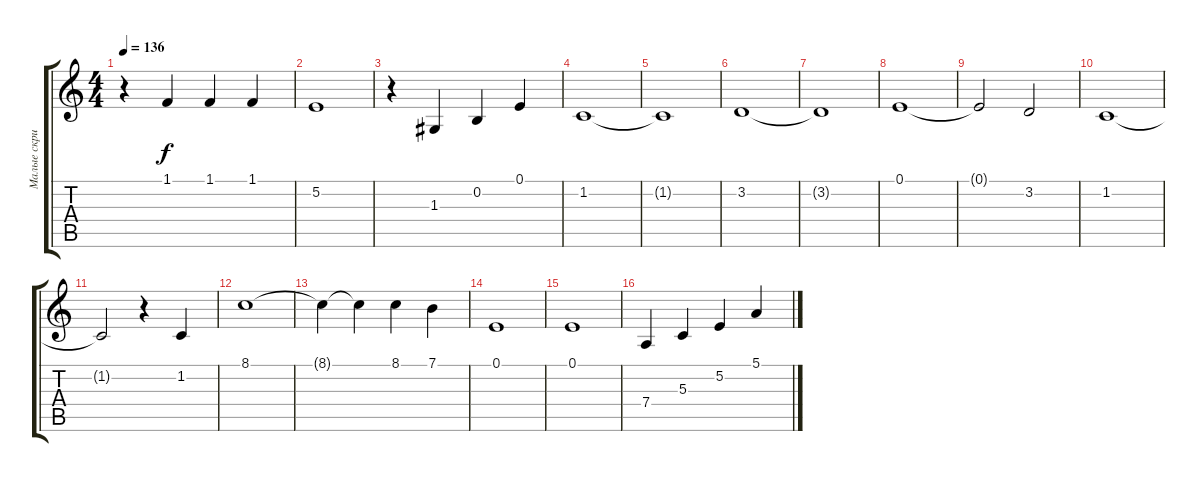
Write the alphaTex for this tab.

\track ("Малые скрипки" "Малые скри") {instrument pizzicatostrings}
\staff {score tabs}
\tuning (E4 B3 G3 D3 A2 E2) {hide}
\ts (4 4)
\tempo 136
\clef g2
\ks c
r.4{dy f} 1.1.4 1.1.4 1.1.4 |
5.2.1 |
r.4 1.3.4 0.2.4 0.1.4 |
1.2.1{volume 11 balance 8 instrument pizzicatostrings} |
1.2{t}.1 |
3.2.1 |
3.2{t}.1 |
0.1.1 |
0.1{t}.2 3.2.2 |
1.2.1 |
1.2{t}.2 r.4 1.2.4 |
8.1.1 |
8.1{t}.4 8.1{t}.4 8.1.4 7.1.4 |
0.1.1 |
0.1.1 |
7.4.4 5.3.4 5.2.4 5.1.4
